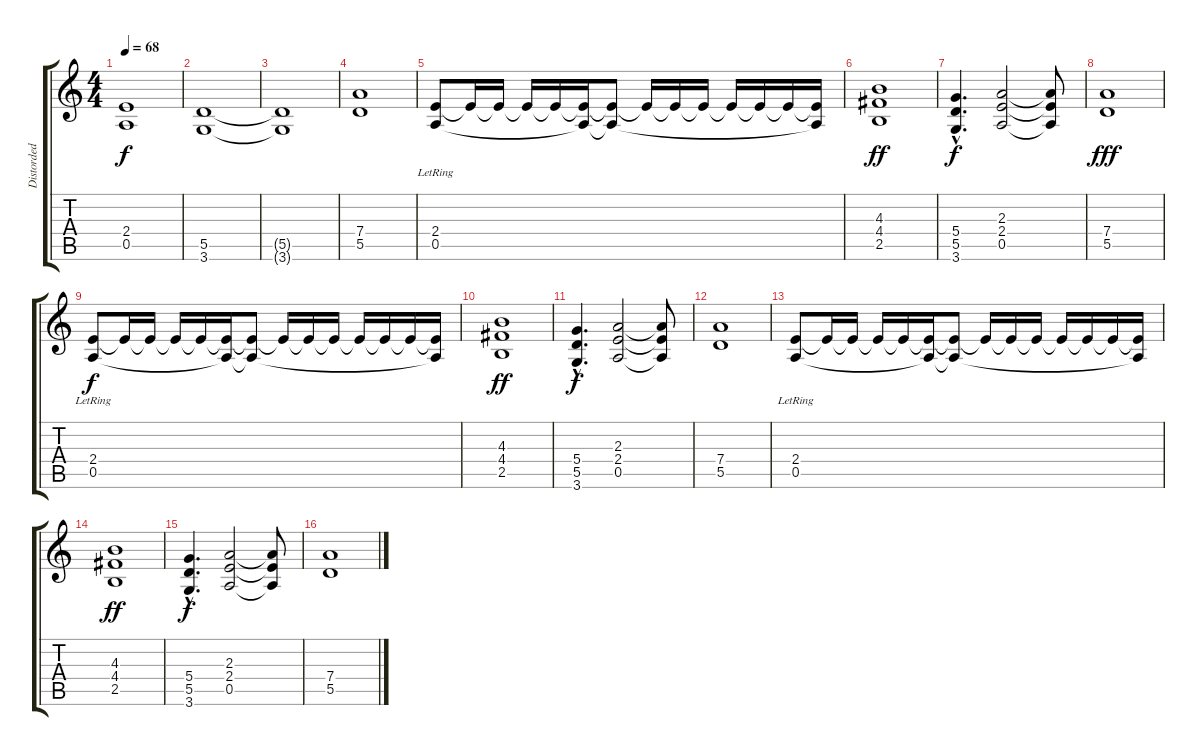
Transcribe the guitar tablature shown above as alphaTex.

\track ("Distorded Rhytm" "Distorded ") {instrument distortionguitar}
\staff {score tabs}
\tuning (E4 B3 G3 D3 A2 E2) {hide}
\ts (4 4)
\tempo 68
\clef g2
\ks c
(2.4 0.5).1{dy f} |
(5.5 3.6).1 |
(5.5{t} 3.6{t}).1 |
(7.4 5.5).1 |
(2.4 0.5{lr}).8 2.4{t}.16 2.4{t}.16 2.4{t}.16 2.4{t}.16 (2.4{t} 0.5{t}).16 (2.4{t} 0.5{t}).8 2.4{t}.16 2.4{t}.16 2.4{t}.16 2.4{t}.16 2.4{t}.16 2.4{t}.16 (2.4{t} 0.5{t}).16 |
(4.3 4.4 2.5).1{dy ff} |
(5.4{hac} 5.5{hac} 3.6{hac}).4{d dy f} (2.3 2.4 0.5).2 (2.3{t} 2.4{t} 0.5{t}).8 |
(7.4 5.5).1{dy fff} |
(2.4 0.5{lr}).8{dy f} 2.4{t}.16 2.4{t}.16 2.4{t}.16 2.4{t}.16 (2.4{t} 0.5{t}).16 (2.4{t} 0.5{t}).8 2.4{t}.16 2.4{t}.16 2.4{t}.16 2.4{t}.16 2.4{t}.16 2.4{t}.16 (2.4{t} 0.5{t}).16 |
(4.3 4.4 2.5).1{dy ff} |
(5.4{hac} 5.5{hac} 3.6{hac}).4{d dy f} (2.3 2.4 0.5).2 (2.3{t} 2.4{t} 0.5{t}).8 |
(7.4 5.5).1 |
(2.4 0.5{lr}).8 2.4{t}.16 2.4{t}.16 2.4{t}.16 2.4{t}.16 (2.4{t} 0.5{t}).16 (2.4{t} 0.5{t}).8 2.4{t}.16 2.4{t}.16 2.4{t}.16 2.4{t}.16 2.4{t}.16 2.4{t}.16 (2.4{t} 0.5{t}).16 |
(4.3 4.4 2.5).1{dy ff} |
(5.4{hac} 5.5{hac} 3.6{hac}).4{d dy f} (2.3 2.4 0.5).2 (2.3{t} 2.4{t} 0.5{t}).8 |
(7.4 5.5).1
